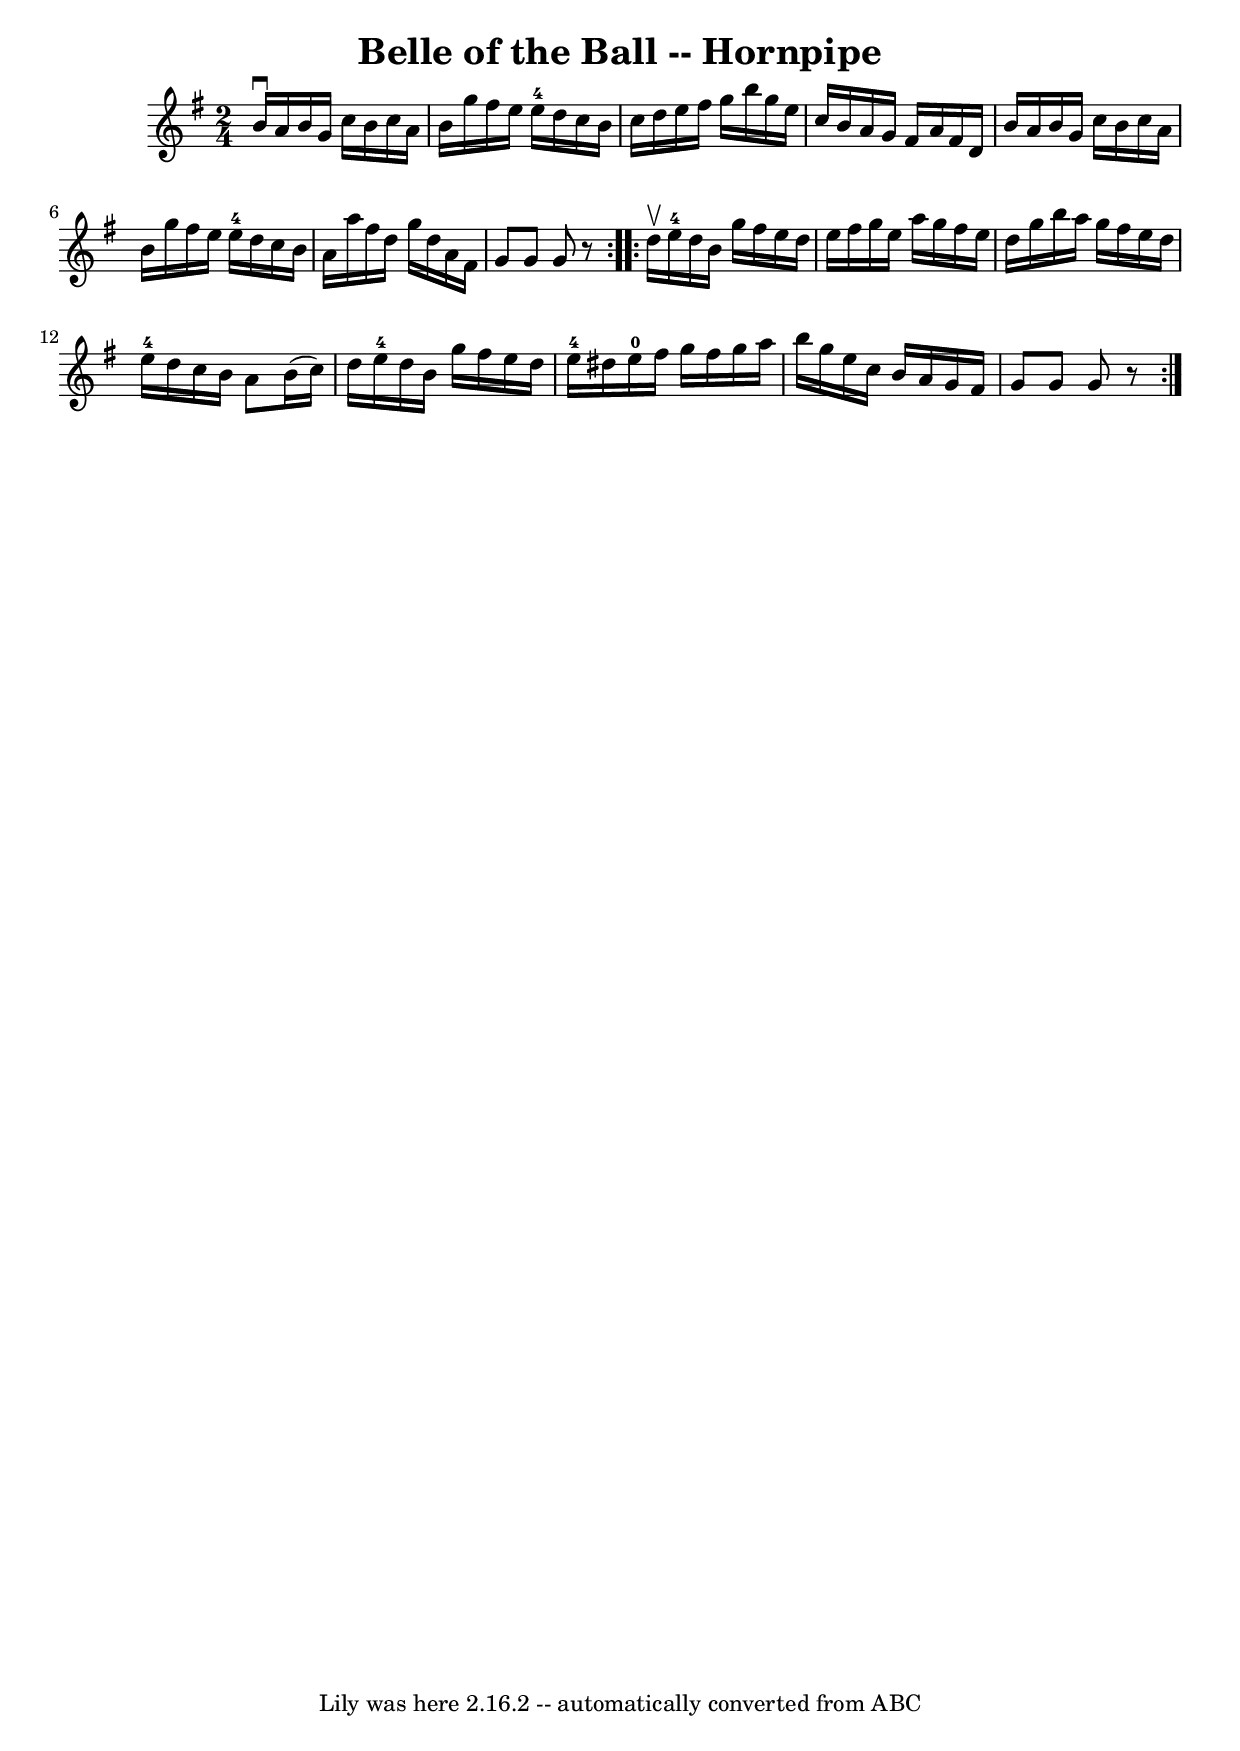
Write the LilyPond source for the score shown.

\version "2.16.2"
\include "Mammoth.ily"
\header {
  %% book = "Cole's 1000 Fiddle Tunes"
  crossRefNumber = "1"
  footnotes = ""
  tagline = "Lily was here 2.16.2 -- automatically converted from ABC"
  title = "Belle of the Ball -- Hornpipe"

}
voicedefault =  {



  \repeat volta 2 {

    \time 2/4 
    \key g \major
 b'16^\downbow a'16 b'16 g'16 c''16    
    b'16 c''16 a'16  |
    b'16 g''16 fis''16 e''16 e''16 
    -4 d''16 c''16 b'16  |
    c''16 d''16 e''16 fis''16    
    g''16 b''16 g''16 e''16  |
    c''16 b'16 a'16 g'16    
    fis'16 a'16 fis'16 d'16  |
    b'16 a'16 b'16 g'16    
    c''16 b'16 c''16 a'16  |
    b'16 g''16 fis''16 e''16    
    e''16-4 d''16 c''16 b'16  |
    a'16 a''16 fis''16    
    d''16 g''16 d''16 a'16 fis'16  |
    g'8 g'8 g'8    r8 
  } 
  
  \repeat volta 2 {
    d''16^\upbow e''16-4 d''16 b'16 g''16    
    fis''16 e''16 d''16  |
    e''16 fis''16 g''16 e''16    
    a''16 g''16 fis''16 e''16  |
    d''16 g''16 b''16 a''16 
    g''16 fis''16 e''16 d''16  |
    e''16-4 d''16 c''16   
    b'16 a'8 b'16 (c''16) |
    d''16 e''16-4 d''16    
    b'16 g''16 fis''16 e''16 d''16  |
    e''16-4 dis''16    
    e''16-0 fis''16 g''16 fis''16 g''16 a''16  |
    b''16    
    g''16 e''16 c''16 b'16 a'16 g'16 fis'16  |
    g'8    
    g'8 g'8    r8 
  }   

}

\score{
  <<

    \context Staff="default"
    {
      \voicedefault 
      
    }

  >>
  \layout {
    
  }
  \midi {
  }

}
